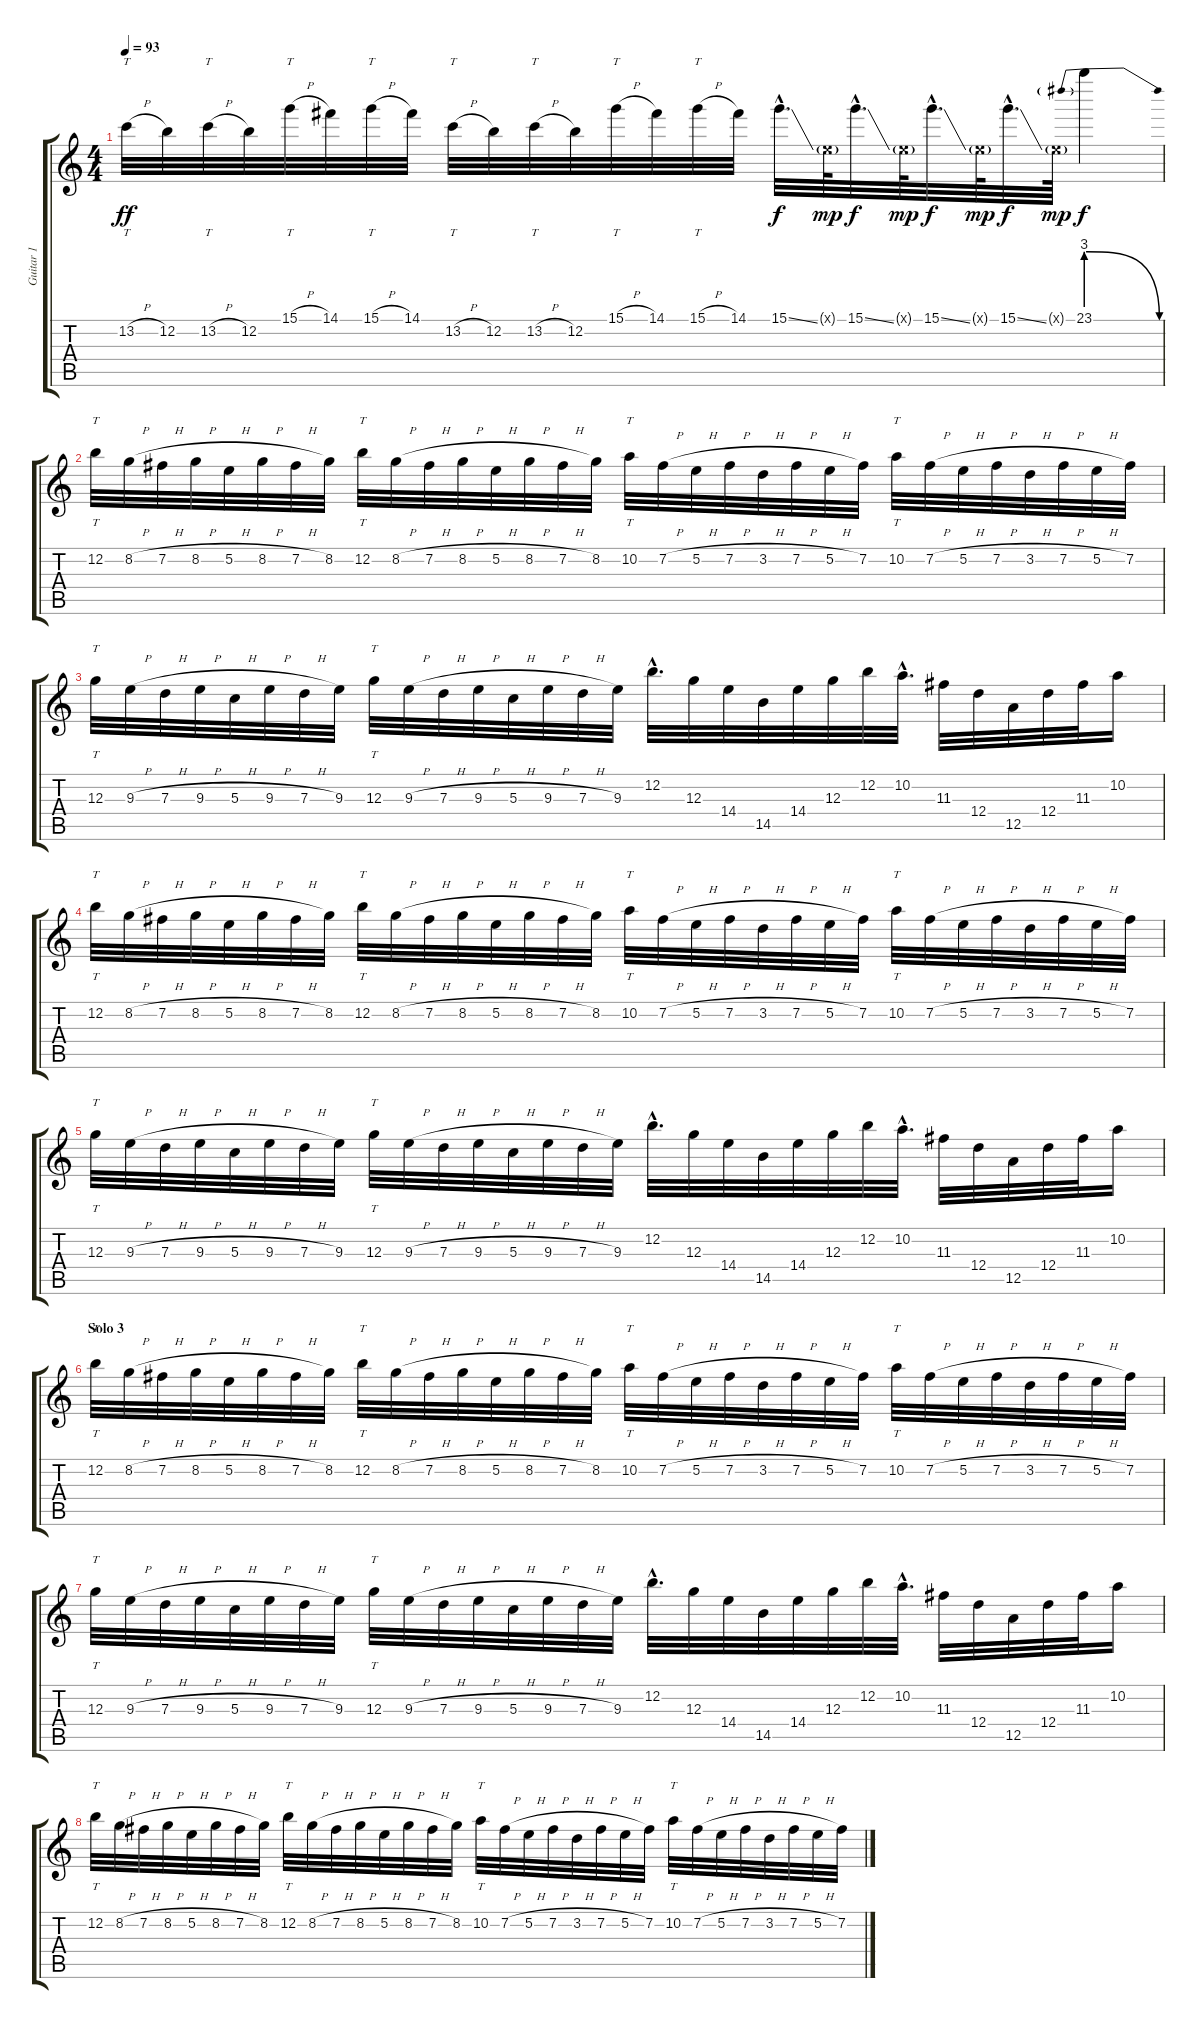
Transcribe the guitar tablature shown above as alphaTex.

\track ("Guitar 1" "Guitar 1") {instrument overdrivenguitar}
\staff {score tabs}
\tuning (E4 B3 G3 D3 A2 E2) {hide}
\ts (4 4)
\tempo 93
\clef g2
\ks c
13.2{h}.32{tt dy ff} 12.2.32 13.2{h}.32{tt} 12.2.32 15.1{h}.32{tt} 14.1.32 15.1{h}.32{tt} 14.1.32 13.2{h}.32{tt} 12.2.32 13.2{h}.32{tt} 12.2.32 15.1{h}.32{tt} 14.1.32 15.1{h}.32{tt} 14.1.32 15.1{ss hac}.32{d dy f} 0.1{g x}.64{dy mp} 15.1{ss hac}.32{d dy f} 0.1{g x}.64{dy mp} 15.1{ss hac}.32{d dy f} 0.1{g x}.64{dy mp} 15.1{ss hac}.32{d dy f} 0.1{g x}.64{dy mp} 23.1{be (prebendrelease 0 12 60 0)}.4{dy f} |
\section ("" "")
12.2.32{tt} 8.2{h}.32 7.2{h}.32 8.2{h}.32 5.2{h}.32 8.2{h}.32 7.2{h}.32 8.2.32 12.2.32{tt} 8.2{h}.32 7.2{h}.32 8.2{h}.32 5.2{h}.32 8.2{h}.32 7.2{h}.32 8.2.32 10.2.32{tt} 7.2{h}.32 5.2{h}.32 7.2{h}.32 3.2{h}.32 7.2{h}.32 5.2{h}.32 7.2.32 10.2.32{tt} 7.2{h}.32 5.2{h}.32 7.2{h}.32 3.2{h}.32 7.2{h}.32 5.2{h}.32 7.2.32 |
12.3.32{tt} 9.3{h}.32 7.3{h}.32 9.3{h}.32 5.3{h}.32 9.3{h}.32 7.3{h}.32 9.3.32 12.3.32{tt} 9.3{h}.32 7.3{h}.32 9.3{h}.32 5.3{h}.32 9.3{h}.32 7.3{h}.32 9.3.32 12.2{hac}.32{d} 12.3.32 14.4.32 14.5.32 14.4.32 12.3.32 12.2.32 10.2{hac}.32{d} 11.3.32 12.4.32 12.5.32 12.4.32 11.3.32 10.2.16 |
12.2.32{tt} 8.2{h}.32 7.2{h}.32 8.2{h}.32 5.2{h}.32 8.2{h}.32 7.2{h}.32 8.2.32 12.2.32{tt} 8.2{h}.32 7.2{h}.32 8.2{h}.32 5.2{h}.32 8.2{h}.32 7.2{h}.32 8.2.32 10.2.32{tt} 7.2{h}.32 5.2{h}.32 7.2{h}.32 3.2{h}.32 7.2{h}.32 5.2{h}.32 7.2.32 10.2.32{tt} 7.2{h}.32 5.2{h}.32 7.2{h}.32 3.2{h}.32 7.2{h}.32 5.2{h}.32 7.2.32 |
12.3.32{tt} 9.3{h}.32 7.3{h}.32 9.3{h}.32 5.3{h}.32 9.3{h}.32 7.3{h}.32 9.3.32 12.3.32{tt} 9.3{h}.32 7.3{h}.32 9.3{h}.32 5.3{h}.32 9.3{h}.32 7.3{h}.32 9.3.32 12.2{hac}.32{d} 12.3.32 14.4.32 14.5.32 14.4.32 12.3.32 12.2.32 10.2{hac}.32{d} 11.3.32 12.4.32 12.5.32 12.4.32 11.3.32 10.2.16 |
\section ("" "Solo 3")
12.2.32{tt} 8.2{h}.32 7.2{h}.32 8.2{h}.32 5.2{h}.32 8.2{h}.32 7.2{h}.32 8.2.32 12.2.32{tt} 8.2{h}.32 7.2{h}.32 8.2{h}.32 5.2{h}.32 8.2{h}.32 7.2{h}.32 8.2.32 10.2.32{tt} 7.2{h}.32 5.2{h}.32 7.2{h}.32 3.2{h}.32 7.2{h}.32 5.2{h}.32 7.2.32 10.2.32{tt} 7.2{h}.32 5.2{h}.32 7.2{h}.32 3.2{h}.32 7.2{h}.32 5.2{h}.32 7.2.32 |
12.3.32{tt} 9.3{h}.32 7.3{h}.32 9.3{h}.32 5.3{h}.32 9.3{h}.32 7.3{h}.32 9.3.32 12.3.32{tt} 9.3{h}.32 7.3{h}.32 9.3{h}.32 5.3{h}.32 9.3{h}.32 7.3{h}.32 9.3.32 12.2{hac}.32{d} 12.3.32 14.4.32 14.5.32 14.4.32 12.3.32 12.2.32 10.2{hac}.32{d} 11.3.32 12.4.32 12.5.32 12.4.32 11.3.32 10.2.16 |
12.2.32{tt} 8.2{h}.32 7.2{h}.32 8.2{h}.32 5.2{h}.32 8.2{h}.32 7.2{h}.32 8.2.32 12.2.32{tt} 8.2{h}.32 7.2{h}.32 8.2{h}.32 5.2{h}.32 8.2{h}.32 7.2{h}.32 8.2.32 10.2.32{tt} 7.2{h}.32 5.2{h}.32 7.2{h}.32 3.2{h}.32 7.2{h}.32 5.2{h}.32 7.2.32 10.2.32{tt} 7.2{h}.32 5.2{h}.32 7.2{h}.32 3.2{h}.32 7.2{h}.32 5.2{h}.32 7.2.32
